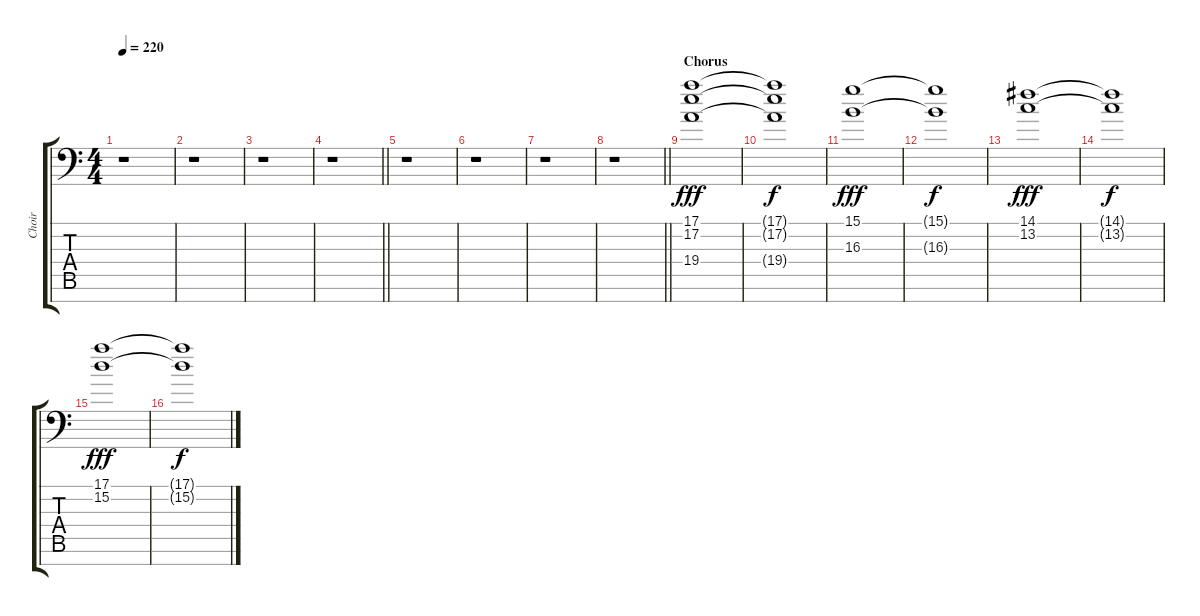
\track ("Choir" "Choir") {instrument lead6voice}
\staff {score tabs}
\tuning (E4 B3 G3 D3 A2 E2 C-1) {hide}
\ts (4 4)
\tempo 220
\clef f4
\ks c
r.1{dy f} |
r.1 |
r.1 |
\barLineRight lightlight
r.1 |
r.1 |
r.1 |
r.1 |
\barLineRight lightlight
r.1 |
\section ("" "Chorus")
(17.1 17.2 19.4).1{dy fff} |
(17.1{t} 17.2{t} 19.4{t}).1{dy f} |
(15.1 16.3).1{dy fff} |
(15.1{t} 16.3{t}).1{dy f} |
(14.1 13.2).1{dy fff} |
(14.1{t} 13.2{t}).1{dy f} |
(17.1 15.2).1{dy fff} |
(17.1{t} 15.2{t}).1{dy f}
